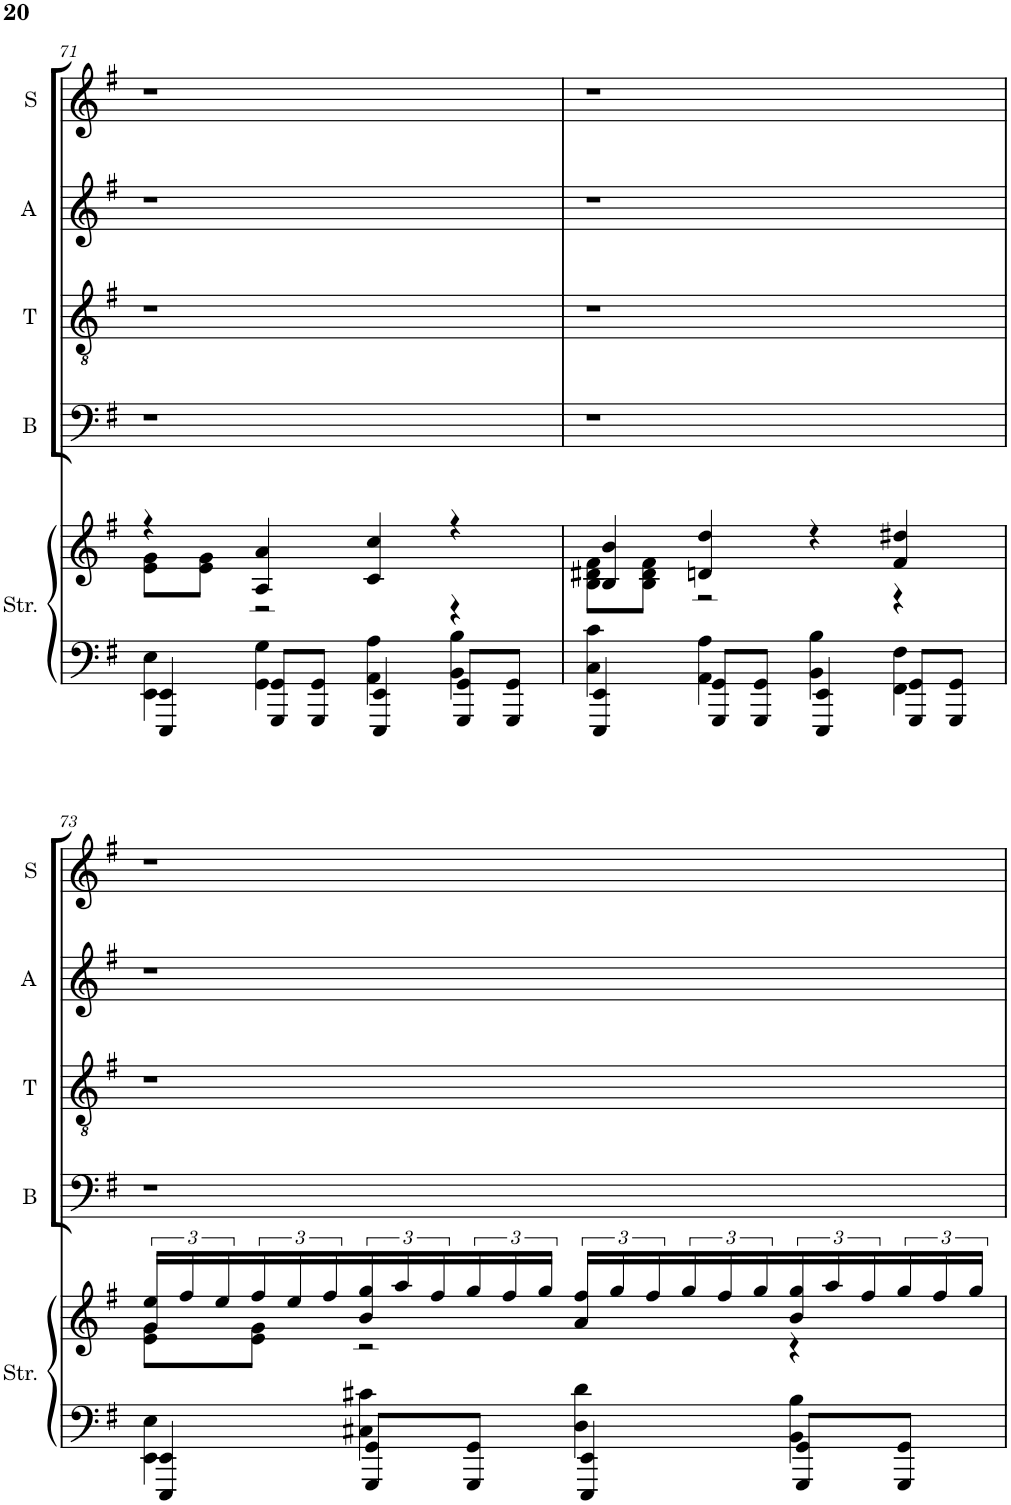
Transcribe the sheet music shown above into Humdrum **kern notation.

**kern	**kern	**kern	**kern	**kern	**kern
*part5	*part5	*part4	*part3	*part2	*part1
*staff6	*staff5	*staff4	*staff3	*staff2	*staff1
*I"Strings	*	*I"Bass	*I"Tenor	*I"Alto	*I"Soprano
*I'Str.	*	*I'B	*I'T	*I'A	*I'S
!!LO:PB:g=z
*clefF4	*clefG2	*clefF4	*clefGv2	*clefG2	*clefG2
*k[f#]	*k[f#]	*k[f#]	*k[f#]	*k[f#]	*k[f#]
*G:	*G:	*G:	*G:	*G:	*G:
*M4/4	*M4/4	*M4/4	*M4/4	*M4/4	*M4/4
=71	=71	=71	=71	=71	=71
*^	*^	*	*	*	*
4EEE/ 4EE/	4EE\ 4E\	4r	8e\ 8g\L	1r	1r	1r	1r
.	.	.	8e\ 8g\J	.	.	.	.
8GGG/ 8GG/L	4GG\ 4G\	4A/ 4a/	2r	.	.	.	.
8GGG/ 8GG/J	.	.	.	.	.	.	.
4EEE/ 4EE/	4AA\ 4A\	4c/ 4cc/	.	.	.	.	.
8GGG/ 8GG/L	4BB\ 4B\	4r	4r	.	.	.	.
8GGG/ 8GG/J	.	.	.	.	.	.	.
=72	=72	=72	=72	=72	=72	=72	=72
4EEE/ 4EE/	4C\ 4c\	4B/ 4b/	8B\ 8d#X\ 8f#\L	1r	1r	1r	1r
.	.	.	8B\ 8d#\ 8f#\J	.	.	.	.
8GGG/ 8GG/L	4AA\ 4A\	4dn/ 4dd/	2r	.	.	.	.
8GGG/ 8GG/J	.	.	.	.	.	.	.
4EEE/ 4EE/	4BB\ 4B\	4r	.	.	.	.	.
8GGG/ 8GG/L	4FF#\ 4F#\	4f#/ 4dd#X/	4r	.	.	.	.
8GGG/ 8GG/J	.	.	.	.	.	.	.
!!LO:LB:g=z
=73	=73	=73	=73	=73	=73	=73	=73
4EEE/ 4EE/	4EE\ 4E\	24g/ 24ee/LL	8e\ 8g\L	1r	1r	1r	1r
.	.	24ff#/	.	.	.	.	.
.	.	24ee/	.	.	.	.	.
.	.	24ff#/	8e\ 8g\J	.	.	.	.
.	.	24ee/	.	.	.	.	.
.	.	24ff#/	.	.	.	.	.
8GGG/ 8GG/L	4C#X\ 4c#X\	24b/ 24gg/	2r	.	.	.	.
.	.	24aa/	.	.	.	.	.
.	.	24ff#/	.	.	.	.	.
8GGG/ 8GG/J	.	24gg/	.	.	.	.	.
.	.	24ff#/	.	.	.	.	.
.	.	24gg/JJ	.	.	.	.	.
4EEE/ 4EE/	4D\ 4d\	24a/ 24ff#/LL	.	.	.	.	.
.	.	24gg/	.	.	.	.	.
.	.	24ff#/	.	.	.	.	.
.	.	24gg/	.	.	.	.	.
.	.	24ff#/	.	.	.	.	.
.	.	24gg/	.	.	.	.	.
8GGG/ 8GG/L	4BB\ 4B\	24b/ 24gg/	4r	.	.	.	.
.	.	24aa/	.	.	.	.	.
.	.	24ff#/	.	.	.	.	.
8GGG/ 8GG/J	.	24gg/	.	.	.	.	.
.	.	24ff#/	.	.	.	.	.
.	.	24gg/JJ	.	.	.	.	.
*v	*v	*	*	*	*	*	*
*	*v	*v	*	*	*	*
=	=	=	=	=	=
*-	*-	*-	*-	*-	*-
